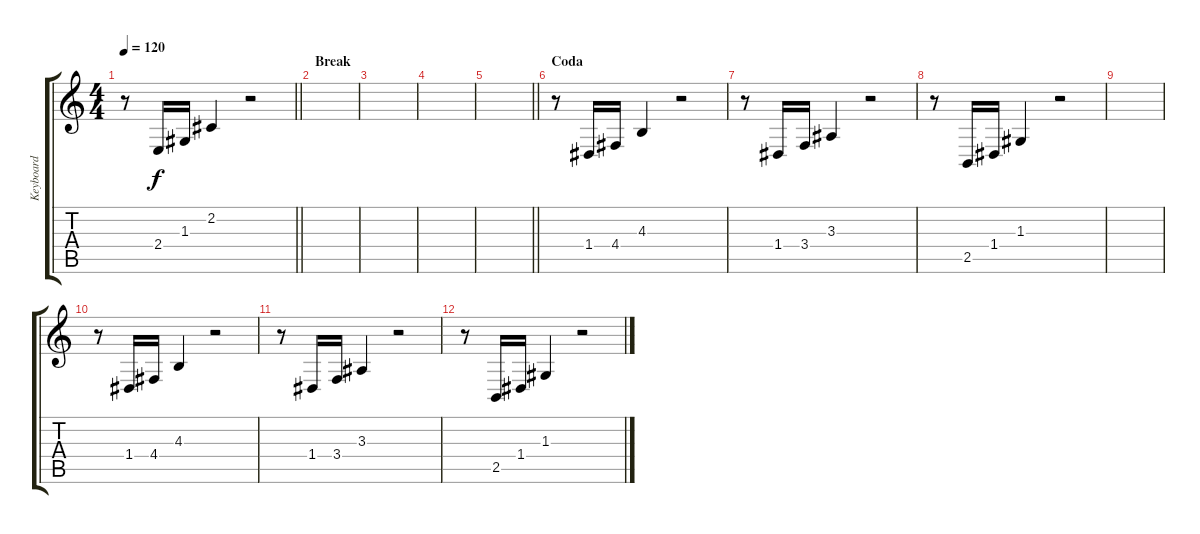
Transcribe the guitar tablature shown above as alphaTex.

\track ("Keyboard" "Keyboard") {instrument acousticgrandpiano}
\staff {score tabs}
\tuning (E4 B3 G3 D3 A2 E2) {hide}
\ts (4 4)
\tempo 120
\clef g2
\barLineRight lightlight
\ks c
r.8{dy f} 2.4.16 1.3.16 2.2.4 r.2 |
\section ("" "Break")
|
|
|
\barLineRight lightlight
|
\section ("" "Coda")
r.8 1.4.16 4.4.16 4.3.4 r.2 |
r.8 1.4.16 3.4.16 3.3.4 r.2 |
r.8 2.5.16 1.4.16 1.3.4 r.2 |
|
r.8 1.4.16 4.4.16 4.3.4 r.2 |
r.8 1.4.16 3.4.16 3.3.4 r.2 |
r.8 2.5.16 1.4.16 1.3.4 r.2
